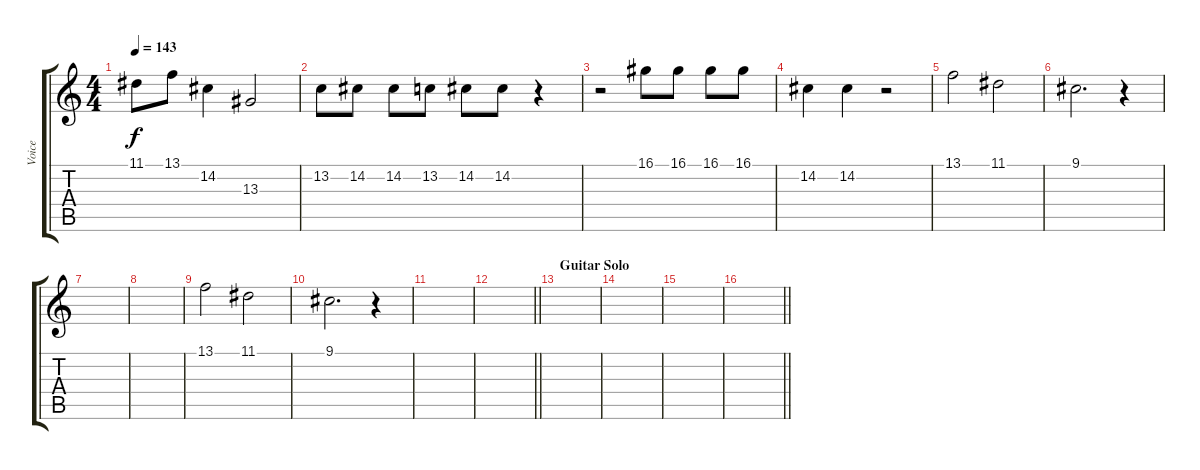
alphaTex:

\track ("Voice" "Voice") {instrument voiceoohs}
\staff {score tabs}
\tuning (E4 B3 G3 D3 A2 E2) {hide}
\ts (4 4)
\tempo 143
\clef g2
\ks c
11.1.8{dy f} 13.1.8 14.2.4 13.3.2 |
13.2.8 14.2.8 14.2.8 13.2.8 14.2.8 14.2.8 r.4 |
r.2 16.1.8 16.1.8 16.1.8 16.1.8 |
14.2.4 14.2.4 r.2 |
13.1.2 11.1.2 |
9.1.2{d} r.4 |
|
|
13.1.2 11.1.2 |
9.1.2{d} r.4 |
|
\barLineRight lightlight
|
\section ("" "Guitar Solo")
|
|
|
\barLineRight lightlight
